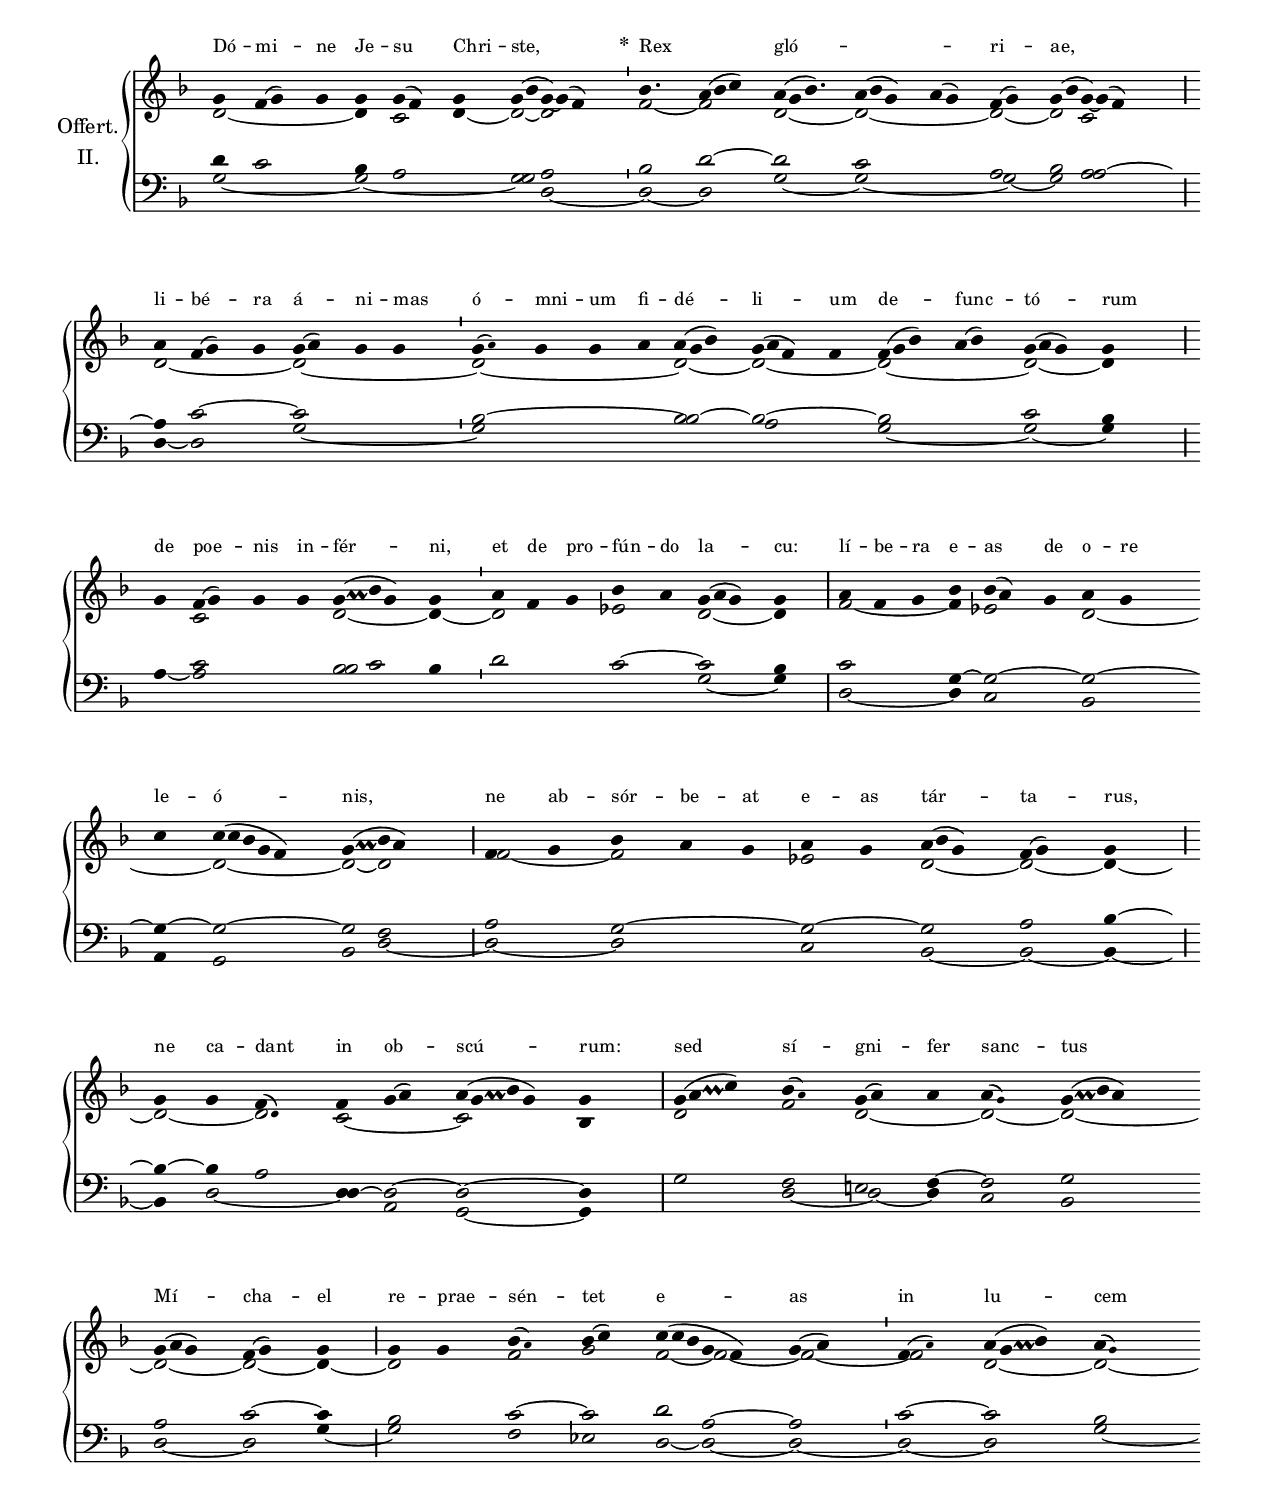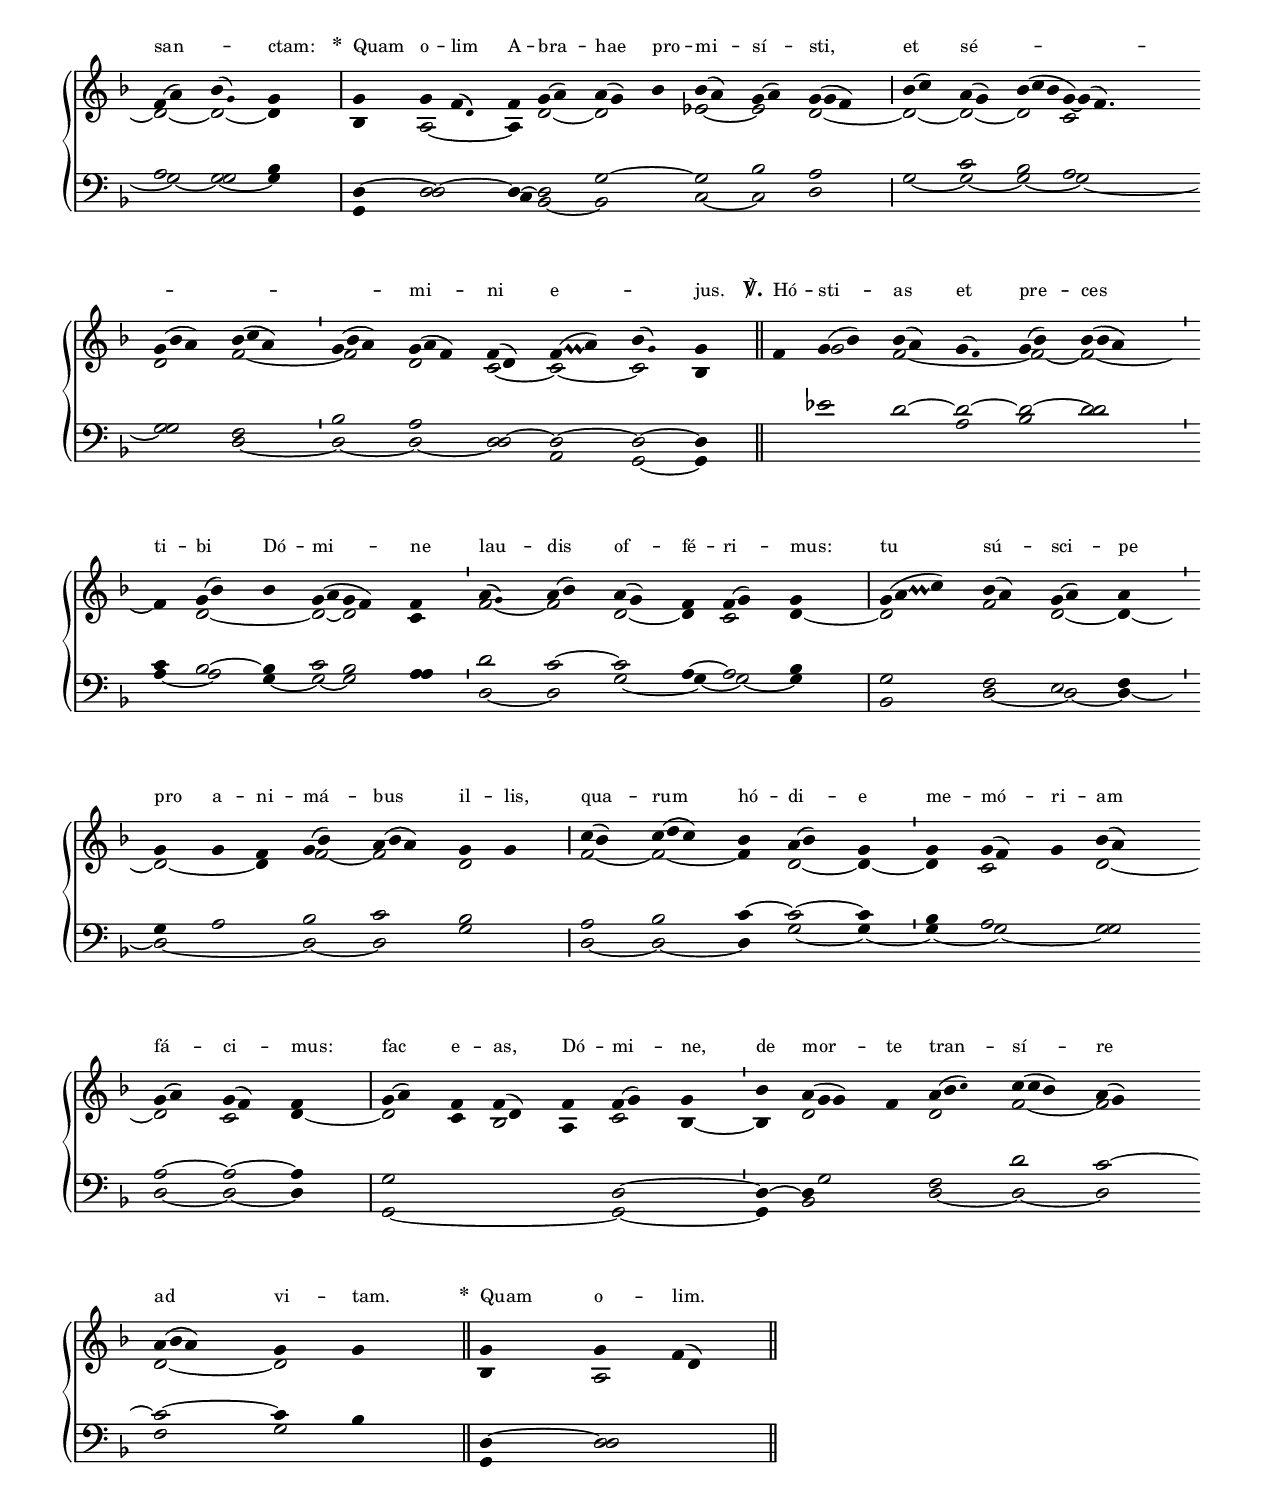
\version "2.22.0"
\include "gregorian.ly"
\include "noh2.ily"

%Proofed 3/14

global = {
  \cadenzaOn
  \override Glissando #'thickness = #2.0
  \set tieWaitForNote = ##t
}

chantText = \lyricmode {
	Dó -- mi -- ne Je -- su Chri -- ste, \set stanza = "*"
 Rex _ gló -- _ _ ri -- ae, li -- bé -- ra á -- ni -- mas ó -- mni -- um fi -- dé -- li -- um de -- func -- tó -- rum de poe -- nis in -- fér -- ni, et de pro -- fún -- do la -- cu: lí -- be -- ra e -- as de o -- re le -- ó -- nis, ne ab -- sór -- be -- at e -- as tár -- ta -- rus, ne ca -- dant in ob -- scú -- rum: sed sí -- gni -- fer sanc -- tus Mí -- cha -- el re -- prae -- sén -- tet e -- as in lu -- cem san -- _ ctam: \set stanza = "*"
 Quam o -- lim A -- bra -- hae pro -- mi -- sí -- sti, et sé -- _ _ _
 _ mi -- ni e -- _ jus. \set stanza = "℣."
 Hó -- sti -- as et pre -- ces ti -- bi Dó -- mi -- ne lau -- dis of -- fé -- ri -- mus: tu sú -- sci -- pe pro a -- ni -- má -- bus il -- lis, qua -- rum hó -- di -- e me -- mó -- ri -- am fá -- ci -- mus: fac e -- as, Dó -- mi -- ne, de mor -- te tran -- sí -- re ad vi -- tam. \set stanza = "*"
 Quam o -- lim. 
}

chantMusic = {
  \tieDown
	\key f \major
g'4 f'4( g'4) g'4 
g'4 g'4( f'4) 
g'4 g'4( bes'4 g'4) ~ g'4( f'4) 
\divisioMinima
bes'4. a'4( bes'4 c''4) 
a'4( g'4 bes'4.) a'4( bes'4 g'4) a'4( g'4) f'4( g'4) g'4( bes'4 g'4) ~ g'4( f'4) 
\bar "" \break

\divisioMaior
a'4 f'4( g'4) g'4 
g'4( a'4) g'4 g'4 
\divisioMinima
g'4( \once \tweak #'font-size #-4 a'4) g'4 g'4 
a'4 a'4( g'4 bes'4) g'4( a'4 f'4) f'4 
f'4( g'4 bes'4) a'4( bes'4) g'4( a'4 g'4) g'4 
\bar "" \break

\divisioMaior
g'4 
f'4( g'4) g'4 
g'4 g'4( \quil a'4 bes'4 g'4) g'4 
\divisioMinima
a'4 
f'4 
g'4 bes'4 a'4 
g'4( a'4 g'4) g'4 
\divisioMaxima
a'4 f'4 g'4 
bes'4 bes'4( a'4) 
g'4 
a'4 g'4 
\bar "" \break
c''4 c''4( c''4 bes'4 g'4 f'4) g'4( \quil a'4 bes'4 a'4) 
\divisioMaior
f'4 
g'4 bes'4 a'4 g'4 
a'4 g'4 
a'4( bes'4 g'4) f'4( g'4) g'4 
\bar "" \break

\divisioMaior
g'4 
g'4 f'4( \once \tweak #'font-size #-4 d'4) 
f'4 
g'4( a'4) a'4( g'4 \quil a'4 bes'4 g'4) g'4 
\divisioMaxima
g'4( a'4 \quil bes'4 c''4) 
bes'4( \once \tweak #'font-size #-4 a'4) g'4( a'4) a'4 
a'4( \once \tweak #'font-size #-4 g'4) g'4( \quil a'4 bes'4 a'4) 
\bar "" \break

g'4( a'4 g'4) f'4( g'4) g'4 
\divisioMaior
g'4 g'4 bes'4( \once \tweak #'font-size #-4 a'4) bes'4( c''4) 
c''4( c''4 bes'4 g'4 f'4) g'4( a'4) 
\divisioMinima
f'4( \once \tweak #'font-size #-4 a'4) 
a'4( g'4 \quil a'4 bes'4) a'4( \once \tweak #'font-size #-4 g'4) 
\bar "" \break

f'4( a'4) bes'4( \once \tweak #'font-size #-4 g'4) g'4 
\divisioMaxima
g'4 
g'4 f'4( \once \tweak #'font-size #-4 d'4) 
f'4 g'4( a'4) a'4( g'4) 
bes'4 bes'4( a'4) g'4( a'4) g'4( g'4 f'4) 
\divisioMaior
bes'4( c''4) 
a'4( g'4) bes'4( c''4 bes'4 g'4)~ g'4( f'4.) 
\bar "" \break
g'4( bes'4 a'4) bes'4( c''4 a'4)
\divisioMinima
g'4( bes'4 a'4) g'4( a'4 f'4) f'4( d'4) 
f'4( \quil g'4 a'4) bes'4( \once \tweak #'font-size #-4 g'4) g'4 
\finalis
f'4 g'4( bes'4) bes'4( a'4) 
g'4( \once \tweak #'font-size #-4 f'4) 
g'4( bes'4) bes'4( bes'4 a'4) 
\bar "" \break

\divisioMinima
f'4 g'4( bes'4) 
bes'4 g'4( a'4 g'4 f'4) f'4 
\divisioMinima
a'4( \once \tweak #'font-size #-4 g'4) a'4( bes'4) 
a'4( g'4) f'4 f'4( g'4) g'4 
\divisioMaxima
g'4( a'4 \quil bes'4 c''4) 
bes'4( a'4) g'4( a'4) a'4 
\bar "" \break

\divisioMinima
g'4 
g'4 f'4 g'4( bes'4) a'4( bes'4 a'4) 
g'4 g'4 
\divisioMaior
c''4( bes'4) c''4( d''4 c''4) 
bes'4 a'4( bes'4) g'4 
\divisioMinima
g'4 g'4( f'4) g'4 bes'4( a'4) 
\bar "" \break

g'4( a'4) g'4( f'4) f'4 
\divisioMaxima
g'4( a'4) 
f'4 f'4( d'4) 
f'4 f'4( g'4) g'4 
\divisioMinima
bes'4 
a'4( g'4 g'4) f'4 
a'4( bes'4 \once \tweak #'font-size #-4 c''4) c''4( c''4 bes'4) a'4( g'4) 
\bar "" \break

a'4( bes'4 a'4) 
g'4 g'4 
\finalis
g'4 
g'4 f'4( d'4) 
\finalis
}

altoMusic = {
	d'2*8/4~ 
d'4 
c'2*4/4 
d'4~ 
d'2*4/4~
d'2*6/4
f'2*3/4~ 
f'2*6/4 
d'2*7/4~ 
d'2*10/4~ 
d'2*4/4~ 
d'2*4/4 
c'2*6/4 
d'2*8/4~ 
d'2*8/4~ 
d'2*10/4~ 
d'2*6/4~ 
d'2*8/4~ 
d'2*10/4~ 
d'2*6/4~ 
d'4 
s4 
c'2*8/4 
d'2*8/4~ 
d'4~ 
d'2*6/4 
ees'2*4/4 
d'2*6/4~ 
d'4 
f'2*6/4~ 
f'4 
ees'2*6/4 
d'2*4/4~
s4
d'2*10/4~ 
d'2*4/4~ 
d'2*4/4 
f'2*4/4~ 
f'2*6/4 
ees'2*4/4 
d'2*6/4~ 
d'2*4/4~ 
d'4~ 
d'2*4/4~ 
d'2*4/4 
c'2*6/4~ 
c'2*10/4 
bes4 
d'2*8/4 
f'2*4/4 
d'2*6/4~ 
d'2*4/4~ 
d'2*8/4~ 
d'2*6/4~ 
d'2*4/4~ 
d'4~ 
d'2*4/4 
f'2*4/4 
g'2*4/4 
f'2*6/4~ 
f'2*4/4~ 
f'2*4/4~ 
f'2*4/4 
d'2*8/4~ 
d'2*4/4~ 
d'2*4/4~ 
d'2*4/4~ 
d'4 
bes4 
a2*6/4~ 
a4 
d'2*4/4~ 
d'2*6/4 
ees'2*4/4~ 
ees'2*4/4 
d'2*6/4~ 
d'2*4/4~ 
d'2*4/4~ 
d'2*6/4 
c'2*7/4 
d'2*6/4 
f'2*6/4~ 
f'2*6/4 
d'2*6/4 
c'2*4/4~ 
c'2*6/4~ 
c'2*4/4 
bes4 
s4 
g'2*4/4 
f'2*8/4~ 
f'2*4/4~ 
f'2*6/4~ 
f'4 
d'2*6/4~ 
d'2*4/4~ 
d'2*4/4 
c'4 
f'2*4/4~ 
f'2*4/4 
d'2*4/4~ 
d'4 
c'2*4/4 
d'4~ 
d'2*8/4 
f'2*4/4 
d'2*4/4~ 
d'4~ 
d'2*4/4~ 
d'4 
f'2*4/4~ 
f'2*6/4 
d'2
f'2*4/4~ 
f'2*6/4~ 
f'4 
d'2*4/4~ 
d'4~ 
d'4 
c'2*6/4 
d'2*4/4~ 
d'2*4/4 
c'2*4/4 
d'4~ 
d'2*4/4 
c'4 
bes2*4/4 
a4 
c'2*4/4 
bes4~ 
bes4 
d'2*6/4 
s4 
d'2*6/4 
f'2*6/4~ 
f'2*4/4 
d'2*6/4~ 
d'2 
bes4 
a2*6/4
}

tenorMusic = {
	\key f \major
d'4 
c'2*6/4 
bes4 
a2*6/4 
\shiftRight g2*4/4 
a2*6/4 
\divisioMinima
bes2*3/4 
d'2*6/4~ 
d'2*7/4 
c'2*10/4 
a2*4/4 
bes2*4/4 
\shiftRight a2*6/4~ 
\divisioMaior
a4 
c'2*6/4~ 
c'2*8/4 
\divisioMinima
bes2*10/4~ 
\shiftRight bes2*6/4~ 
bes2*8/4~ 
bes2*10/4 
c'2*6/4 
bes4 
\divisioMaior
s4 
c'2*8/4 
\shiftRight bes2
c'2*4/4 
bes4 
\divisioMinima
d'2*6/4 
c'2*4/4~ 
c'2*6/4 
bes4 
\divisioMaxima
c'2*6/4 
g4~ 
g2*6/4~ 
g2*4/4~ 
g4~ 
g2*10/4~ 
g2*4/4 
f2*4/4 
\divisioMaior
a2*4/4 
g2*6/4~ 
g2*4/4~ 
g2*6/4 
a2*4/4 
bes4~ 
\divisioMaior
bes4~ 
bes4 
a2*4/4 
\shiftRight d4~ 
d2*4/4~ 
d2*10/4~ 
d4 
\divisioMaxima
g2*8/4 
f2*4/4 
e!2*4/4 
f4~ 
f2*4/4 
g2*8/4 
a2*6/4 
c'2*4/4~ 
c'4 
\divisioMaior
bes2*4/4 
c'2*4/4~ 
c'2*4/4 
d'2*6/4 
a2*4/4~ 
a2*4/4 
\divisioMinima
c'2*4/4~ 
c'2*8/4 
bes2*4/4 
a2*4/4 
\shiftRight g2*4/4 
bes4 
\divisioMaxima
d4~ 
\shiftRight d2*6/4~ 
d4~ 
d2*4/4 
g2*6/4~ 
g2*4/4 
bes2*4/4 
a2*6/4 
\divisioMaior
s2*4/4 
c'2*4/4 
bes2*6/4 
a2*7/4 
\shiftRight g2*6/4 
f2*6/4 
\divisioMinima
bes2*6/4 
a2*6/4 
\shiftRight d2*4/4~ 
d2*6/4~ 
d2*4/4~ 
d4 
\finalis
s4 
ees'2*4/4 
d'2*4/4~ 
d'2*4/4~ 
d'2*4/4~ 
\shiftRight d'2*6/4 
\divisioMinima
c'4 
bes2*4/4~ 
bes4 
c'2*4/4 
bes2*4/4 
\shiftRight a4 
\divisioMinima
d'2*4/4 
c'2*4/4~ 
c'2*4/4 
a4~ 
a2*4/4 
bes4 
\divisioMaxima
g2*8/4 
f2*4/4 
e2*4/4 
f4 
\divisioMinima
g4 
a2*4/4 
bes2*4/4 
c'2*6/4 
bes2*4/4 
\divisioMaior
a2*4/4 
bes2*6/4 
c'4~ 
c'2*4/4~ 
c'4 
\divisioMinima
bes4 
a2*6/4 
\shiftRight g2*4/4 
a2*4/4~ 
a2*4/4~ 
a4 
\divisioMaxima
g2*12/4 
d2*6/4~ 
\divisioMinima
d4~ 
d4 
g2*6/4 
f2*6/4 
d'2*6/4 
c'2*4/4~ 
c'2*6/4~ 
c'4 
bes4 
\finalis
d4~ 
d2*6/4
\finalis
}

bassMusic = {
	g2*8/4~ 
g2*8/4~ 
g2*4/4 
d2*6/4~ 
d2*3/4~ 
d2*6/4 
g2*7/4~ 
g2*10/4~ 
g2*4/4~ 
g2*4/4 
a2*6/4 
d4~ 
d2*6/4 
g2*8/4~ 
g2*10/4 
bes2*6/4 
a2*8/4 
g2*10/4~ 
g2*6/4~ 
g4 
a4~ 
a2*8/4 
bes2*10/4 
s2*10/4 
g2*6/4~ 
g4 
d2*6/4~ 
d4 
c2*6/4 
bes,2*4/4 
a,4 
g,2*10/4 
bes,2*4/4 
d2*4/4~ 
d2*4/4~ 
d2*6/4 
c2*4/4 
bes,2*6/4~ 
bes,2*4/4~ 
bes,4~ 
bes,4 
d2*6/4~ 
d4 
a,2*4/4 
g,2*10/4~ 
g,4 
s2*8/4 
d2*4/4~ 
d2*4/4~ 
d4 
c2*4/4 
bes,2*8/4 
d2*6/4~ 
d2*4/4 
g4~ 
g2*4/4 
f2*4/4 
ees2*4/4 
d2*6/4~ 
d2*4/4~ 
d2*4/4~ 
d2*4/4~ 
d2*8/4 
g2*4/4~ 
g2*4/4~ 
g2*4/4~ 
g4 
g,4 
d2*6/4 
c4 
bes,2*4/4~ 
bes,2*6/4 
c2*4/4~ 
c2*4/4 
d2*6/4 
g2*4/4~ 
g2*4/4~ 
g2*6/4~ 
g2*7/4~ 
g2*6/4 
d2*6/4~ 
d2*6/4~ 
d2*6/4~ 
d2*4/4 
a,2*6/4 
g,2*4/4~ 
g,4 
s2*10/4 
a2*4/4 
bes2*4/4 
d'2*6/4 
a4~ 
a2*4/4 
g4~ 
g2*4/4~ 
g2*4/4 
a4 
d2*4/4~ 
d2*4/4 
g2*4/4~ 
g4~ 
g2*4/4~ 
g4 
bes,2*8/4 
d2*4/4~ 
d2*4/4~ 
d4~ 
d2*6/4~ 
d2*4/4~ 
d2*6/4 
g2*4/4 
d2*4/4~ 
d2*6/4~ 
d4 
g2*4/4~ 
g4~ 
g4~ 
g2*6/4~ 
g2*4/4 
d2*4/4~ 
d2*4/4~ 
d4 
g,2*12/4~
g,2*6/4~ 
g,4 
bes,2*8/4 
d2*6/4~ 
d2*6/4~ 
d2*4/4 
f2*6/4 
g2
g,4 
\shiftRight d2*6/8
}

voiceLines = {
  \voiceLineStyle

  % Manually add line break
  %s2
  %\allowVoiceLineBreak
  %\voiceLine "down" "down" a2*3/2 a2*1/2
}

\score{
  <<
    \new Lyrics
    \new GrandStaff <<
      \set GrandStaff.autoBeaming = ##f
      \set GrandStaff.instrumentName = \markup \center-column {
        "Offert."
        "II."
      }
      \new Staff = up <<
        \new Voice = "chant" {
          \voiceOne \global \chantMusic
        }
        \new Voice {
          \voiceTwo \global \altoMusic
        }
      >>

      \new Staff = down <<
        \clef bass
        \new Voice {
          \voiceOne \global \tenorMusic
        }
        \new Voice {
          \voiceTwo \global \bassMusic
        }
        \new Voice {
          \voiceThree \global \voiceLines
        }
      >>
    >>
    \context Lyrics {
      \lyricsto chant {
        \chantText
      }
    }
  >>
}
